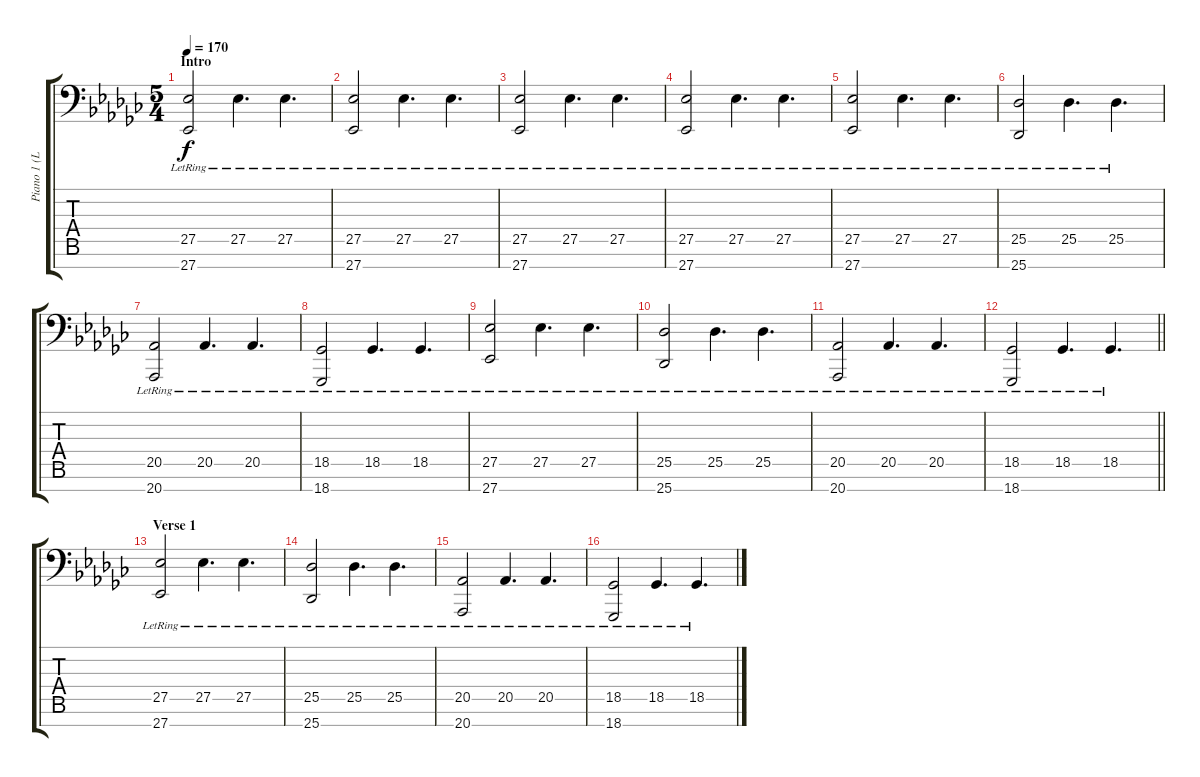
\track ("Piano 1 (Left Hand)" "Piano 1 (L") {instrument electricpiano1}
\staff {score tabs}
\tuning (D3 F2 F2 E1 C1 F0 C0) {hide}
\ts (5 4)
\section ("" "Intro")
\tempo 170
\clef f4
\ks gb
(27.5{lr} 27.7{lr}).2{dy f instrument electricpiano1} 27.5{lr}.4{d} 27.5{lr}.4{d} |
(27.5{lr} 27.7{lr}).2 27.5{lr}.4{d} 27.5{lr}.4{d} |
(27.5{lr} 27.7{lr}).2 27.5{lr}.4{d} 27.5{lr}.4{d} |
(27.5{lr} 27.7{lr}).2 27.5{lr}.4{d} 27.5{lr}.4{d} |
(27.5{lr} 27.7{lr}).2 27.5{lr}.4{d} 27.5{lr}.4{d} |
(25.5{lr} 25.7{lr}).2 25.5{lr}.4{d} 25.5{lr}.4{d} |
(20.5{lr} 20.7{lr}).2 20.5{lr}.4{d} 20.5{lr}.4{d} |
(18.5{lr} 18.7{lr}).2 18.5{lr}.4{d} 18.5{lr}.4{d} |
(27.5{lr} 27.7{lr}).2 27.5{lr}.4{d} 27.5{lr}.4{d} |
(25.5{lr} 25.7{lr}).2 25.5{lr}.4{d} 25.5{lr}.4{d} |
(20.5{lr} 20.7{lr}).2 20.5{lr}.4{d} 20.5{lr}.4{d} |
\barLineRight lightlight
(18.5{lr} 18.7{lr}).2 18.5{lr}.4{d} 18.5{lr}.4{d} |
\section ("" "Verse 1")
(27.5{lr} 27.7{lr}).2 27.5{lr}.4{d} 27.5{lr}.4{d} |
(25.5{lr} 25.7{lr}).2 25.5{lr}.4{d} 25.5{lr}.4{d} |
(20.5{lr} 20.7{lr}).2 20.5{lr}.4{d} 20.5{lr}.4{d} |
(18.5{lr} 18.7{lr}).2 18.5{lr}.4{d} 18.5{lr}.4{d}
